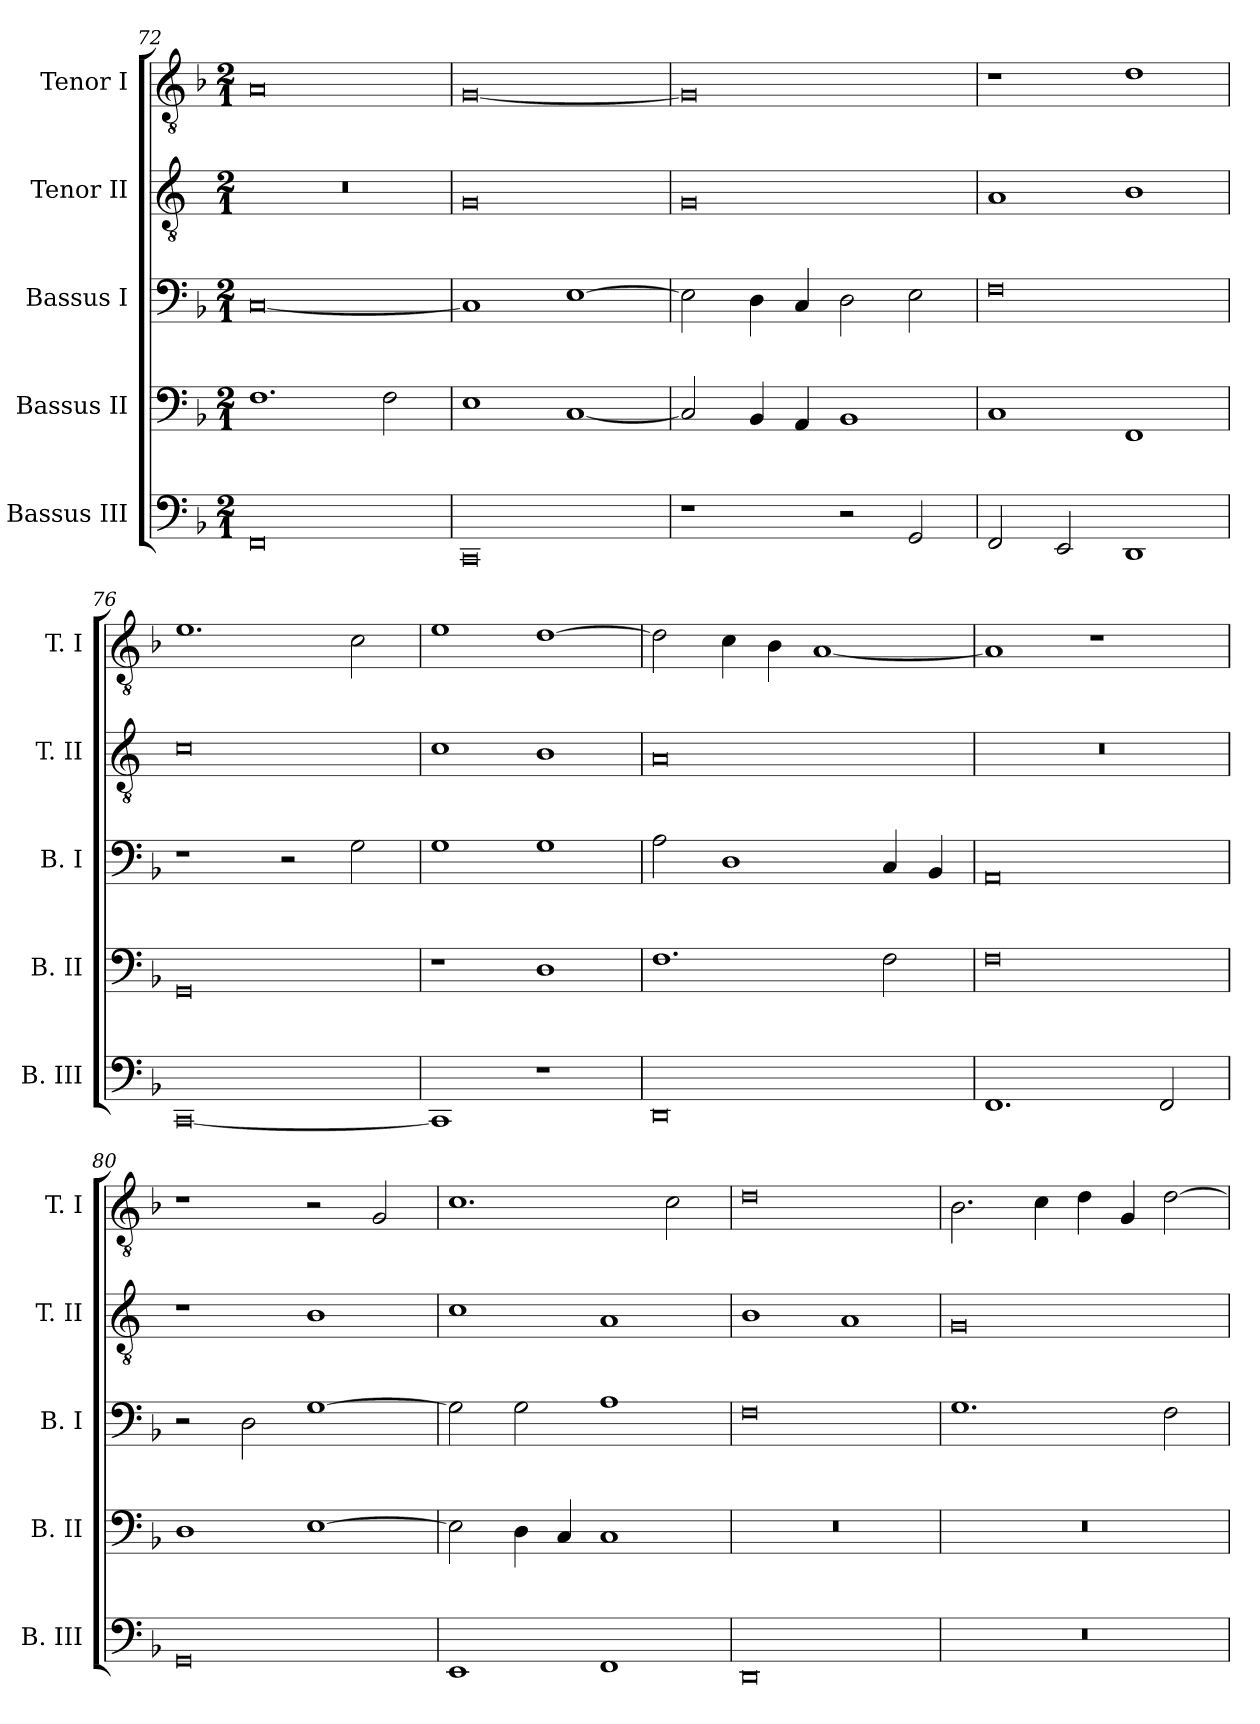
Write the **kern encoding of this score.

**kern	**kern	**kern	**kern	**kern
*part5	*part4	*part3	*part2	*part1
*staff5	*staff4	*staff3	*staff2	*staff1
*I"Bassus III	*I"Bassus II	*I"Bassus I	*I"Tenor II	*I"Tenor I
*I'B. III	*I'B. II	*I'B. I	*I'T. II	*I'T. I
*clefF4	*clefF4	*clefF4	*clefGv2	*clefGv2
*k[b-]	*k[b-]	*k[b-]	*k[]	*k[b-]
*F:	*F:	*F:	*C:	*F:
*M2/1	*M2/1	*M2/1	*M2/1	*M2/1
=72	=72	=72	=72	=72
0FF	1.F	[0C	0r	0A
.	2F	.	.	.
=73	=73	=73	=73	=73
0CC	1E	1C]	0G	[0G
.	[1C	[1E	.	.
=74	=74	=74	=74	=74
1r	2C]	2E]	0G	0G]
.	4BB-	4D	.	.
.	4AA	4C	.	.
2r	1BB-	2D	.	.
2GG	.	2E	.	.
=75	=75	=75	=75	=75
2FF	1C	0F	1A	1r
2EE	.	.	.	.
1DD	1FF	.	1B	1d
=76	=76	=76	=76	=76
[0CC	0GG	1r	0c	1.e
.	.	2r	.	.
.	.	2G	.	2c
=77	=77	=77	=77	=77
1CC]	1r	1G	1c	1e
1r	1D	1G	1B	[1d
=78	=78	=78	=78	=78
0DD	1.F	2A	0A	2d]
.	.	1D	.	4c
.	.	.	.	4B-
.	.	.	.	[1A
.	2F	4C	.	.
.	.	4BB-	.	.
=79	=79	=79	=79	=79
1.FF	0F	0AA	0r	1A]
.	.	.	.	1r
2FF	.	.	.	.
=80	=80	=80	=80	=80
0GG	1D	2r	1r	1r
.	.	2D	.	.
.	[1E	[1G	1B	2r
.	.	.	.	2G
=81	=81	=81	=81	=81
1EE	2E]	2G]	1c	1.c
.	4D	2G	.	.
.	4C	.	.	.
1FF	1C	1A	1A	.
.	.	.	.	2c
=82	=82	=82	=82	=82
0DD	0r	0F	1B	0d
.	.	.	1A	.
=83	=83	=83	=83	=83
0r	0r	1.G	0G	2.B-
.	.	.	.	4c
.	.	.	.	4d
.	.	.	.	4G
.	.	2F	.	[2d
=	=	=	=	=
*-	*-	*-	*-	*-
